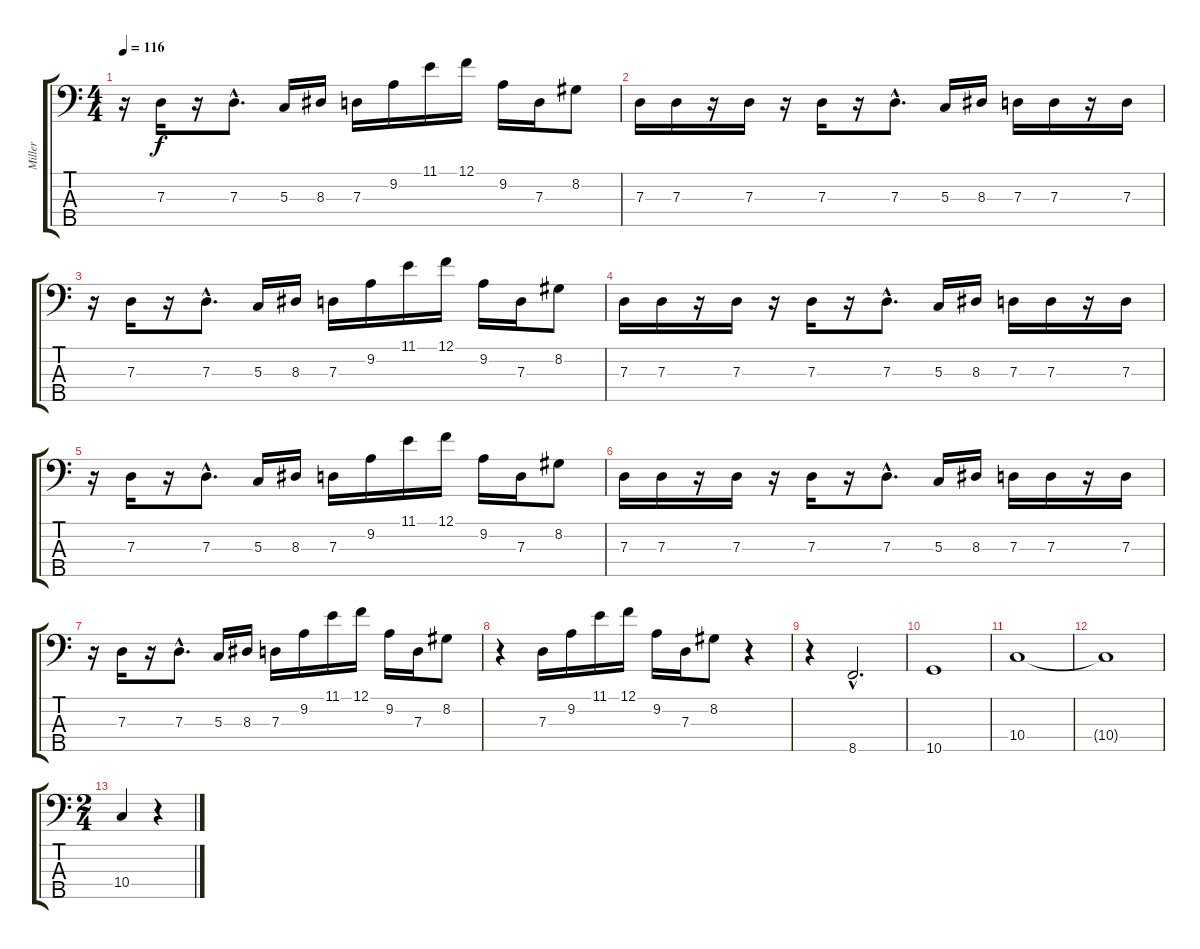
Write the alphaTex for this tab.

\track ("Miller" "Miller") {instrument electricbassfinger}
\staff {score tabs}
\tuning (F2 C2 G1 D1 A0) {hide}
\ts (4 4)
\tempo 116
\clef f4
\ks c
r.16{dy f} 7.3.16 r.16 7.3{hac}.8{d} 5.3.16 8.3.16 7.3.16 9.2.16 11.1.16 12.1.16 9.2.16 7.3.16 8.2.8 |
7.3.16 7.3.16 r.16 7.3.16 r.16 7.3.16 r.16 7.3{hac}.8{d} 5.3.16 8.3.16 7.3.16 7.3.16 r.16 7.3.16 |
r.16 7.3.16 r.16 7.3{hac}.8{d} 5.3.16 8.3.16 7.3.16 9.2.16 11.1.16 12.1.16 9.2.16 7.3.16 8.2.8 |
7.3.16 7.3.16 r.16 7.3.16 r.16 7.3.16 r.16 7.3{hac}.8{d} 5.3.16 8.3.16 7.3.16 7.3.16 r.16 7.3.16 |
r.16 7.3.16 r.16 7.3{hac}.8{d} 5.3.16 8.3.16 7.3.16 9.2.16 11.1.16 12.1.16 9.2.16 7.3.16 8.2.8 |
7.3.16 7.3.16 r.16 7.3.16 r.16 7.3.16 r.16 7.3{hac}.8{d} 5.3.16 8.3.16 7.3.16 7.3.16 r.16 7.3.16 |
r.16 7.3.16 r.16 7.3{hac}.8{d} 5.3.16 8.3.16 7.3.16 9.2.16 11.1.16 12.1.16 9.2.16 7.3.16 8.2.8 |
r.4 7.3.16 9.2.16 11.1.16 12.1.16 9.2.16 7.3.16 8.2.8 r.4 |
r.4 8.5{hac}.2{d} |
10.5.1 |
10.4.1 |
10.4{t}.1 |
\ts (2 4)
10.4.4 r.4
